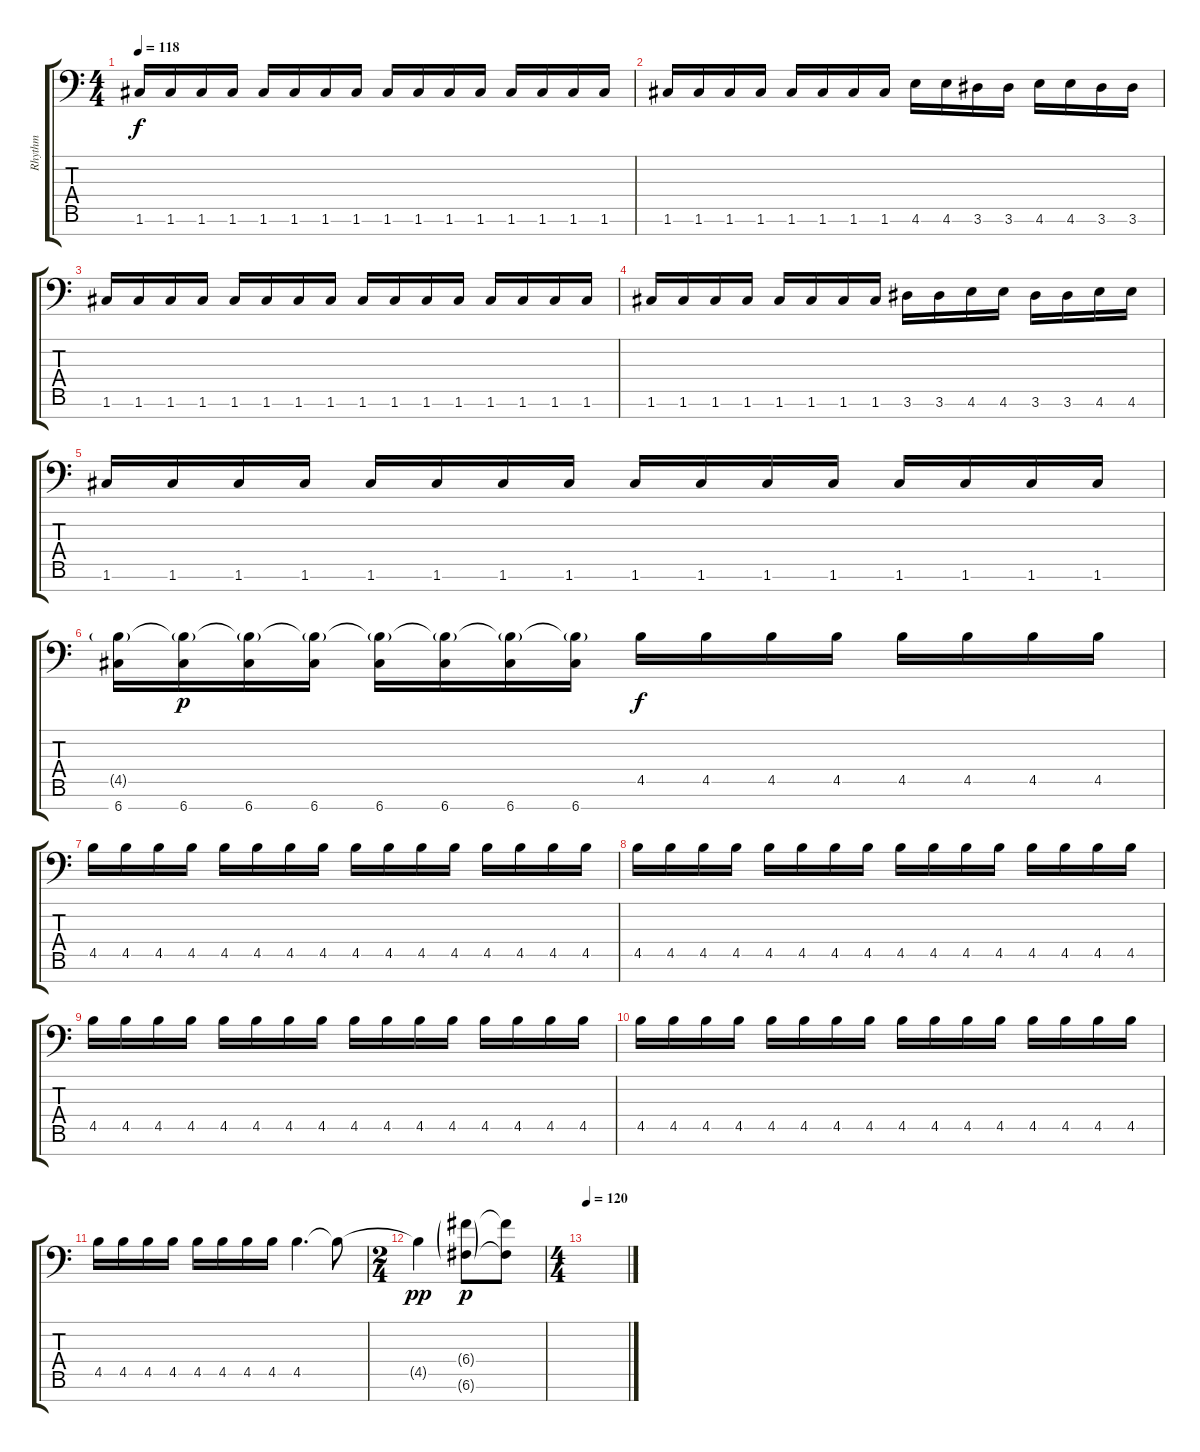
\track ("Rhythm" "Rhythm") {instrument distortionguitar}
\staff {score tabs}
\tuning (E4 C4 G3 C3 G2 C2 G1) {hide}
\ts (4 4)
\tempo 118
\clef f4
\ks c
1.6.16{dy f} 1.6.16 1.6.16 1.6.16 1.6.16 1.6.16 1.6.16 1.6.16 1.6.16 1.6.16 1.6.16 1.6.16 1.6.16 1.6.16 1.6.16 1.6.16 |
1.6.16 1.6.16 1.6.16 1.6.16 1.6.16 1.6.16 1.6.16 1.6.16 4.6.16 4.6.16 3.6.16 3.6.16 4.6.16 4.6.16 3.6.16 3.6.16 |
1.6.16 1.6.16 1.6.16 1.6.16 1.6.16 1.6.16 1.6.16 1.6.16 1.6.16 1.6.16 1.6.16 1.6.16 1.6.16 1.6.16 1.6.16 1.6.16 |
1.6.16 1.6.16 1.6.16 1.6.16 1.6.16 1.6.16 1.6.16 1.6.16 3.6.16 3.6.16 4.6.16 4.6.16 3.6.16 3.6.16 4.6.16 4.6.16 |
1.6.16 1.6.16 1.6.16 1.6.16 1.6.16 1.6.16 1.6.16 1.6.16 1.6.16 1.6.16 1.6.16 1.6.16 1.6.16 1.6.16 1.6.16 1.6.16 |
(4.5{g} 6.7).16 (4.5{g t} 6.7).16{dy p} (4.5{g t} 6.7).16 (4.5{g t} 6.7).16 (4.5{g t} 6.7).16 (4.5{g t} 6.7).16 (4.5{g t} 6.7).16 (4.5{g t} 6.7).16 4.5.16{dy f} 4.5.16 4.5.16 4.5.16 4.5.16 4.5.16 4.5.16 4.5.16 |
4.5.16 4.5.16 4.5.16 4.5.16 4.5.16 4.5.16 4.5.16 4.5.16 4.5.16 4.5.16 4.5.16 4.5.16 4.5.16 4.5.16 4.5.16 4.5.16 |
4.5.16 4.5.16 4.5.16 4.5.16 4.5.16 4.5.16 4.5.16 4.5.16 4.5.16 4.5.16 4.5.16 4.5.16 4.5.16 4.5.16 4.5.16 4.5.16 |
4.5.16 4.5.16 4.5.16 4.5.16 4.5.16 4.5.16 4.5.16 4.5.16 4.5.16 4.5.16 4.5.16 4.5.16 4.5.16 4.5.16 4.5.16 4.5.16 |
4.5.16 4.5.16 4.5.16 4.5.16 4.5.16 4.5.16 4.5.16 4.5.16 4.5.16 4.5.16 4.5.16 4.5.16 4.5.16 4.5.16 4.5.16 4.5.16 |
4.5.16 4.5.16 4.5.16 4.5.16 4.5.16 4.5.16 4.5.16 4.5.16 4.5.4{d} 4.5{t}.8 |
\ts (2 4)
4.5{t}.4{dy pp} (6.4{g} 6.6{g}).8{dy p} (6.4{t} 6.6{t}).8 |
\ts (4 4)
\tempo 120
